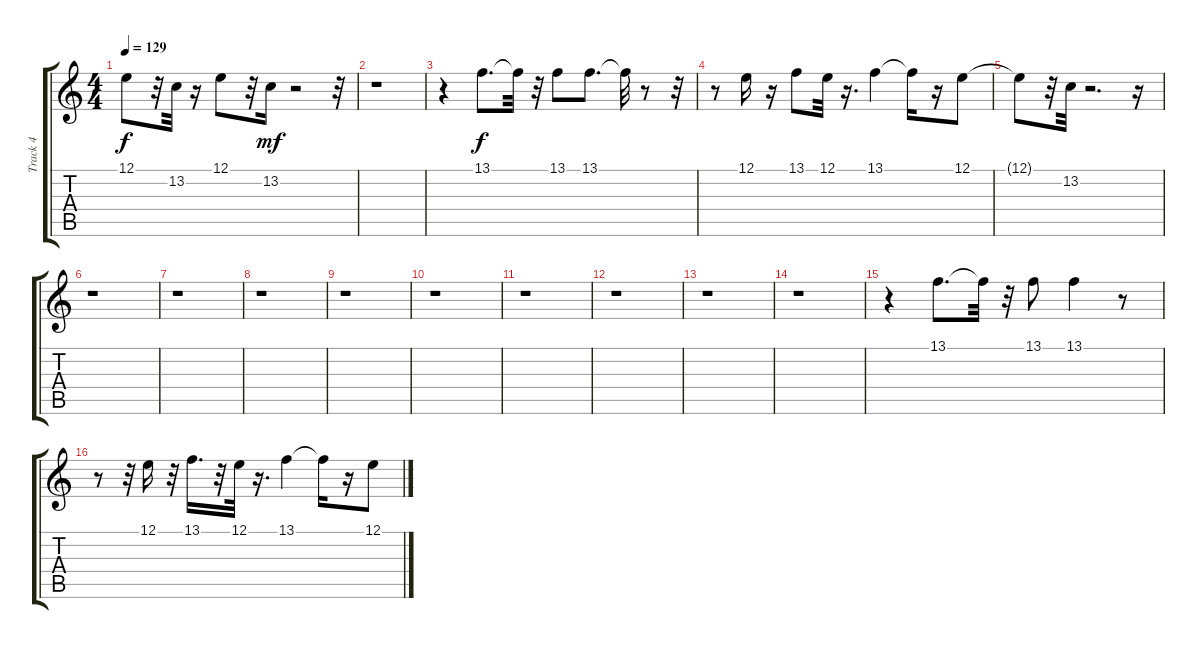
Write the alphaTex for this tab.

\track ("Track 4" "Track 4") {instrument brasssection}
\staff {score tabs}
\tuning (E4 B3 G3 D3 A2 E2) {hide}
\ts (4 4)
\tempo 129
\clef g2
\ks c
12.1{t}.8{dy f} r.32 13.2.32 r.16 12.1.8 r.32 13.2.16{dy mf} r.2 r.32 |
r.1 |
r.4 13.1.8{d dy f} 13.1{t}.32 r.32 13.1.8 13.1.8{d} 13.1{t}.32 r.8 r.32 |
r.8 12.1.16 r.16 13.1.8 12.1.32 r.16{d} 13.1.4 13.1{t}.16 r.16 12.1.8 |
12.1{t}.8 r.32 13.2.32 r.2{d} r.16 |
r.1 |
r.1 |
r.1 |
r.1 |
r.1 |
r.1 |
r.1 |
r.1 |
r.1 |
r.4 13.1.8{d instrument brasssection} 13.1{t}.32 r.32 13.1.8 13.1.4 r.8 |
r.8 r.32 12.1.16 r.32 13.1.16{d} r.32 12.1.32 r.16{d} 13.1.4 13.1{t}.16 r.16 12.1.8
